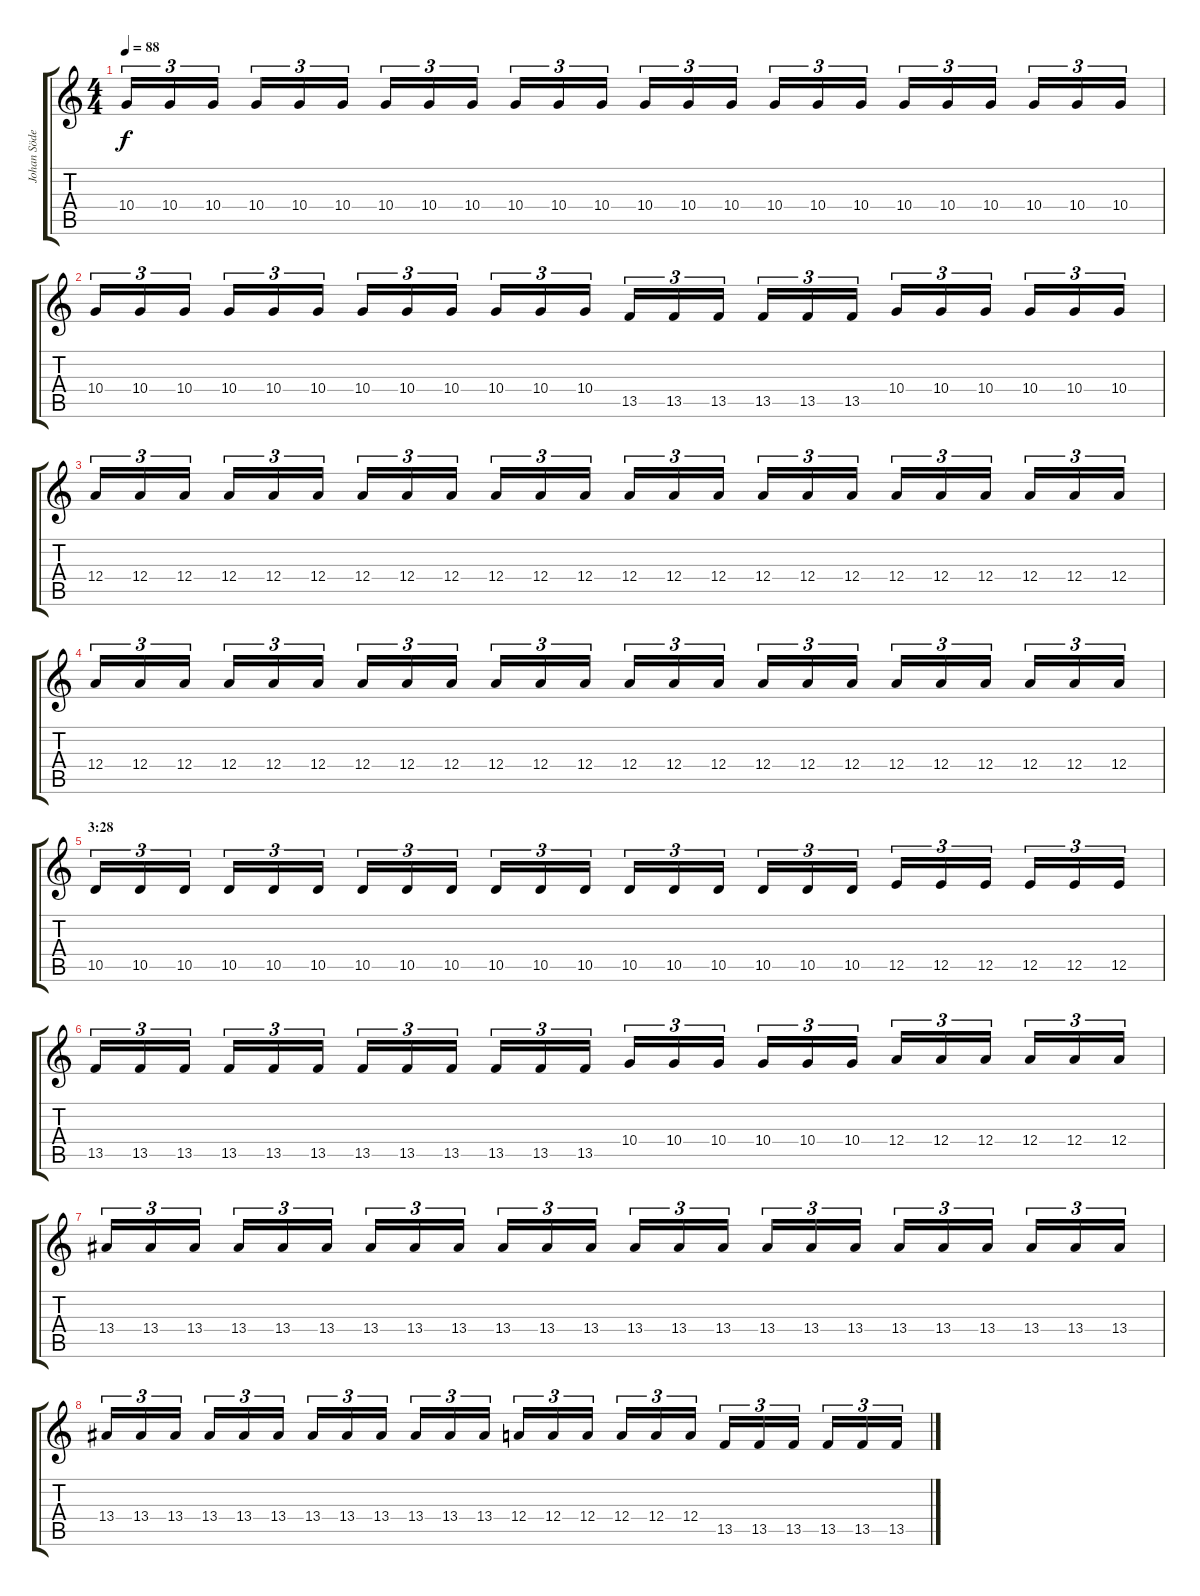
\track ("Johan Söderberg" "Johan Söde") {instrument distortionguitar}
\staff {score tabs}
\tuning (B3 Gb3 D3 A2 E2 B1) {hide}
\ts (4 4)
\tempo 88
\clef g2
\ks c
10.4.16{tu (3 2) dy f} 10.4.16{tu (3 2)} 10.4.16{tu (3 2)} 10.4.16{tu (3 2)} 10.4.16{tu (3 2)} 10.4.16{tu (3 2)} 10.4.16{tu (3 2)} 10.4.16{tu (3 2)} 10.4.16{tu (3 2)} 10.4.16{tu (3 2)} 10.4.16{tu (3 2)} 10.4.16{tu (3 2)} 10.4.16{tu (3 2)} 10.4.16{tu (3 2)} 10.4.16{tu (3 2)} 10.4.16{tu (3 2)} 10.4.16{tu (3 2)} 10.4.16{tu (3 2)} 10.4.16{tu (3 2)} 10.4.16{tu (3 2)} 10.4.16{tu (3 2)} 10.4.16{tu (3 2)} 10.4.16{tu (3 2)} 10.4.16{tu (3 2)} |
10.4.16{tu (3 2)} 10.4.16{tu (3 2)} 10.4.16{tu (3 2)} 10.4.16{tu (3 2)} 10.4.16{tu (3 2)} 10.4.16{tu (3 2)} 10.4.16{tu (3 2)} 10.4.16{tu (3 2)} 10.4.16{tu (3 2)} 10.4.16{tu (3 2)} 10.4.16{tu (3 2)} 10.4.16{tu (3 2)} 13.5.16{tu (3 2)} 13.5.16{tu (3 2)} 13.5.16{tu (3 2)} 13.5.16{tu (3 2)} 13.5.16{tu (3 2)} 13.5.16{tu (3 2)} 10.4.16{tu (3 2)} 10.4.16{tu (3 2)} 10.4.16{tu (3 2)} 10.4.16{tu (3 2)} 10.4.16{tu (3 2)} 10.4.16{tu (3 2)} |
12.4.16{tu (3 2)} 12.4.16{tu (3 2)} 12.4.16{tu (3 2)} 12.4.16{tu (3 2)} 12.4.16{tu (3 2)} 12.4.16{tu (3 2)} 12.4.16{tu (3 2)} 12.4.16{tu (3 2)} 12.4.16{tu (3 2)} 12.4.16{tu (3 2)} 12.4.16{tu (3 2)} 12.4.16{tu (3 2)} 12.4.16{tu (3 2)} 12.4.16{tu (3 2)} 12.4.16{tu (3 2)} 12.4.16{tu (3 2)} 12.4.16{tu (3 2)} 12.4.16{tu (3 2)} 12.4.16{tu (3 2)} 12.4.16{tu (3 2)} 12.4.16{tu (3 2)} 12.4.16{tu (3 2)} 12.4.16{tu (3 2)} 12.4.16{tu (3 2)} |
12.4.16{tu (3 2)} 12.4.16{tu (3 2)} 12.4.16{tu (3 2)} 12.4.16{tu (3 2)} 12.4.16{tu (3 2)} 12.4.16{tu (3 2)} 12.4.16{tu (3 2)} 12.4.16{tu (3 2)} 12.4.16{tu (3 2)} 12.4.16{tu (3 2)} 12.4.16{tu (3 2)} 12.4.16{tu (3 2)} 12.4.16{tu (3 2)} 12.4.16{tu (3 2)} 12.4.16{tu (3 2)} 12.4.16{tu (3 2)} 12.4.16{tu (3 2)} 12.4.16{tu (3 2)} 12.4.16{tu (3 2)} 12.4.16{tu (3 2)} 12.4.16{tu (3 2)} 12.4.16{tu (3 2)} 12.4.16{tu (3 2)} 12.4.16{tu (3 2)} |
\section ("" "3:28")
10.5.16{tu (3 2)} 10.5.16{tu (3 2)} 10.5.16{tu (3 2)} 10.5.16{tu (3 2)} 10.5.16{tu (3 2)} 10.5.16{tu (3 2)} 10.5.16{tu (3 2)} 10.5.16{tu (3 2)} 10.5.16{tu (3 2)} 10.5.16{tu (3 2)} 10.5.16{tu (3 2)} 10.5.16{tu (3 2)} 10.5.16{tu (3 2)} 10.5.16{tu (3 2)} 10.5.16{tu (3 2)} 10.5.16{tu (3 2)} 10.5.16{tu (3 2)} 10.5.16{tu (3 2)} 12.5.16{tu (3 2)} 12.5.16{tu (3 2)} 12.5.16{tu (3 2)} 12.5.16{tu (3 2)} 12.5.16{tu (3 2)} 12.5.16{tu (3 2)} |
13.5.16{tu (3 2)} 13.5.16{tu (3 2)} 13.5.16{tu (3 2)} 13.5.16{tu (3 2)} 13.5.16{tu (3 2)} 13.5.16{tu (3 2)} 13.5.16{tu (3 2)} 13.5.16{tu (3 2)} 13.5.16{tu (3 2)} 13.5.16{tu (3 2)} 13.5.16{tu (3 2)} 13.5.16{tu (3 2)} 10.4.16{tu (3 2)} 10.4.16{tu (3 2)} 10.4.16{tu (3 2)} 10.4.16{tu (3 2)} 10.4.16{tu (3 2)} 10.4.16{tu (3 2)} 12.4.16{tu (3 2)} 12.4.16{tu (3 2)} 12.4.16{tu (3 2)} 12.4.16{tu (3 2)} 12.4.16{tu (3 2)} 12.4.16{tu (3 2)} |
13.4.16{tu (3 2)} 13.4.16{tu (3 2)} 13.4.16{tu (3 2)} 13.4.16{tu (3 2)} 13.4.16{tu (3 2)} 13.4.16{tu (3 2)} 13.4.16{tu (3 2)} 13.4.16{tu (3 2)} 13.4.16{tu (3 2)} 13.4.16{tu (3 2)} 13.4.16{tu (3 2)} 13.4.16{tu (3 2)} 13.4.16{tu (3 2)} 13.4.16{tu (3 2)} 13.4.16{tu (3 2)} 13.4.16{tu (3 2)} 13.4.16{tu (3 2)} 13.4.16{tu (3 2)} 13.4.16{tu (3 2)} 13.4.16{tu (3 2)} 13.4.16{tu (3 2)} 13.4.16{tu (3 2)} 13.4.16{tu (3 2)} 13.4.16{tu (3 2)} |
13.4.16{tu (3 2)} 13.4.16{tu (3 2)} 13.4.16{tu (3 2)} 13.4.16{tu (3 2)} 13.4.16{tu (3 2)} 13.4.16{tu (3 2)} 13.4.16{tu (3 2)} 13.4.16{tu (3 2)} 13.4.16{tu (3 2)} 13.4.16{tu (3 2)} 13.4.16{tu (3 2)} 13.4.16{tu (3 2)} 12.4.16{tu (3 2)} 12.4.16{tu (3 2)} 12.4.16{tu (3 2)} 12.4.16{tu (3 2)} 12.4.16{tu (3 2)} 12.4.16{tu (3 2)} 13.5.16{tu (3 2)} 13.5.16{tu (3 2)} 13.5.16{tu (3 2)} 13.5.16{tu (3 2)} 13.5.16{tu (3 2)} 13.5.16{tu (3 2)}
